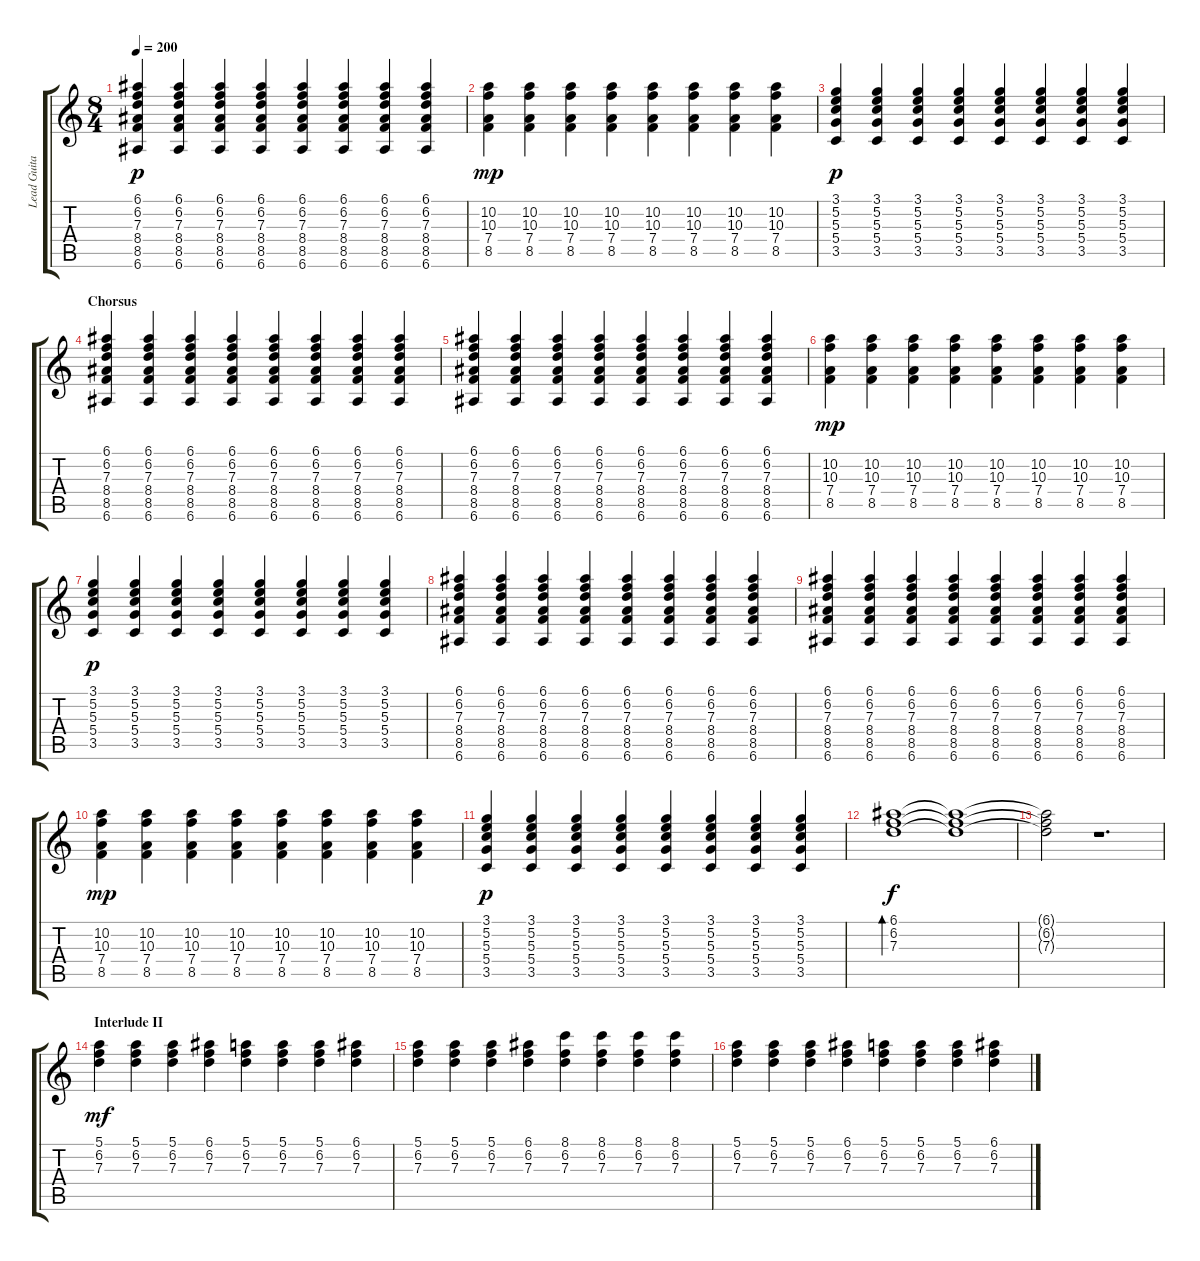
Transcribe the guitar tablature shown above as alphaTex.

\track ("Lead Guitar" "Lead Guita") {instrument distortionguitar}
\staff {score tabs}
\tuning (E4 B3 G3 D3 A2 E2) {hide}
\ts (8 4)
\tempo 200
\clef g2
\ks c
(6.1 6.2 7.3 8.4 8.5 6.6).4{dy p} (6.1 6.2 7.3 8.4 8.5 6.6).4 (6.1 6.2 7.3 8.4 8.5 6.6).4 (6.1 6.2 7.3 8.4 8.5 6.6).4 (6.1 6.2 7.3 8.4 8.5 6.6).4 (6.1 6.2 7.3 8.4 8.5 6.6).4 (6.1 6.2 7.3 8.4 8.5 6.6).4 (6.1 6.2 7.3 8.4 8.5 6.6).4 |
(10.2 10.3 7.4 8.5).4{dy mp} (10.2 10.3 7.4 8.5).4 (10.2 10.3 7.4 8.5).4 (10.2 10.3 7.4 8.5).4 (10.2 10.3 7.4 8.5).4 (10.2 10.3 7.4 8.5).4 (10.2 10.3 7.4 8.5).4 (10.2 10.3 7.4 8.5).4 |
(3.1 5.2 5.3 5.4 3.5).4{dy p} (3.1 5.2 5.3 5.4 3.5).4 (3.1 5.2 5.3 5.4 3.5).4 (3.1 5.2 5.3 5.4 3.5).4 (3.1 5.2 5.3 5.4 3.5).4 (3.1 5.2 5.3 5.4 3.5).4 (3.1 5.2 5.3 5.4 3.5).4 (3.1 5.2 5.3 5.4 3.5).4 |
\section ("" "Chorsus")
(6.1 6.2 7.3 8.4 8.5 6.6).4 (6.1 6.2 7.3 8.4 8.5 6.6).4 (6.1 6.2 7.3 8.4 8.5 6.6).4 (6.1 6.2 7.3 8.4 8.5 6.6).4 (6.1 6.2 7.3 8.4 8.5 6.6).4 (6.1 6.2 7.3 8.4 8.5 6.6).4 (6.1 6.2 7.3 8.4 8.5 6.6).4 (6.1 6.2 7.3 8.4 8.5 6.6).4 |
(6.1 6.2 7.3 8.4 8.5 6.6).4 (6.1 6.2 7.3 8.4 8.5 6.6).4 (6.1 6.2 7.3 8.4 8.5 6.6).4 (6.1 6.2 7.3 8.4 8.5 6.6).4 (6.1 6.2 7.3 8.4 8.5 6.6).4 (6.1 6.2 7.3 8.4 8.5 6.6).4 (6.1 6.2 7.3 8.4 8.5 6.6).4 (6.1 6.2 7.3 8.4 8.5 6.6).4 |
(10.2 10.3 7.4 8.5).4{dy mp} (10.2 10.3 7.4 8.5).4 (10.2 10.3 7.4 8.5).4 (10.2 10.3 7.4 8.5).4 (10.2 10.3 7.4 8.5).4 (10.2 10.3 7.4 8.5).4 (10.2 10.3 7.4 8.5).4 (10.2 10.3 7.4 8.5).4 |
(3.1 5.2 5.3 5.4 3.5).4{dy p} (3.1 5.2 5.3 5.4 3.5).4 (3.1 5.2 5.3 5.4 3.5).4 (3.1 5.2 5.3 5.4 3.5).4 (3.1 5.2 5.3 5.4 3.5).4 (3.1 5.2 5.3 5.4 3.5).4 (3.1 5.2 5.3 5.4 3.5).4 (3.1 5.2 5.3 5.4 3.5).4 |
(6.1 6.2 7.3 8.4 8.5 6.6).4 (6.1 6.2 7.3 8.4 8.5 6.6).4 (6.1 6.2 7.3 8.4 8.5 6.6).4 (6.1 6.2 7.3 8.4 8.5 6.6).4 (6.1 6.2 7.3 8.4 8.5 6.6).4 (6.1 6.2 7.3 8.4 8.5 6.6).4 (6.1 6.2 7.3 8.4 8.5 6.6).4 (6.1 6.2 7.3 8.4 8.5 6.6).4 |
(6.1 6.2 7.3 8.4 8.5 6.6).4 (6.1 6.2 7.3 8.4 8.5 6.6).4 (6.1 6.2 7.3 8.4 8.5 6.6).4 (6.1 6.2 7.3 8.4 8.5 6.6).4 (6.1 6.2 7.3 8.4 8.5 6.6).4 (6.1 6.2 7.3 8.4 8.5 6.6).4 (6.1 6.2 7.3 8.4 8.5 6.6).4 (6.1 6.2 7.3 8.4 8.5 6.6).4 |
(10.2 10.3 7.4 8.5).4{dy mp} (10.2 10.3 7.4 8.5).4 (10.2 10.3 7.4 8.5).4 (10.2 10.3 7.4 8.5).4 (10.2 10.3 7.4 8.5).4 (10.2 10.3 7.4 8.5).4 (10.2 10.3 7.4 8.5).4 (10.2 10.3 7.4 8.5).4 |
(3.1 5.2 5.3 5.4 3.5).4{dy p} (3.1 5.2 5.3 5.4 3.5).4 (3.1 5.2 5.3 5.4 3.5).4 (3.1 5.2 5.3 5.4 3.5).4 (3.1 5.2 5.3 5.4 3.5).4 (3.1 5.2 5.3 5.4 3.5).4 (3.1 5.2 5.3 5.4 3.5).4 (3.1 5.2 5.3 5.4 3.5).4 |
(6.1 6.2 7.3).1{bd 60 dy f volume 0} (6.1{t} 6.2{t} 7.3{t}).1 |
(6.1{t} 6.2{t} 7.3{t}).2 r.1{d volume 12} |
\section ("" "Interlude II")
(5.1 6.2 7.3).4{dy mf volume 12} (5.1 6.2 7.3).4 (5.1 6.2 7.3).4 (6.1 6.2 7.3).4 (5.1 6.2 7.3).4 (5.1 6.2 7.3).4 (5.1 6.2 7.3).4 (6.1 6.2 7.3).4 |
(5.1 6.2 7.3).4 (5.1 6.2 7.3).4 (5.1 6.2 7.3).4 (6.1 6.2 7.3).4 (8.1 6.2 7.3).4 (8.1 6.2 7.3).4 (8.1 6.2 7.3).4 (8.1 6.2 7.3).4 |
(5.1 6.2 7.3).4 (5.1 6.2 7.3).4 (5.1 6.2 7.3).4 (6.1 6.2 7.3).4 (5.1 6.2 7.3).4 (5.1 6.2 7.3).4 (5.1 6.2 7.3).4 (6.1 6.2 7.3).4
